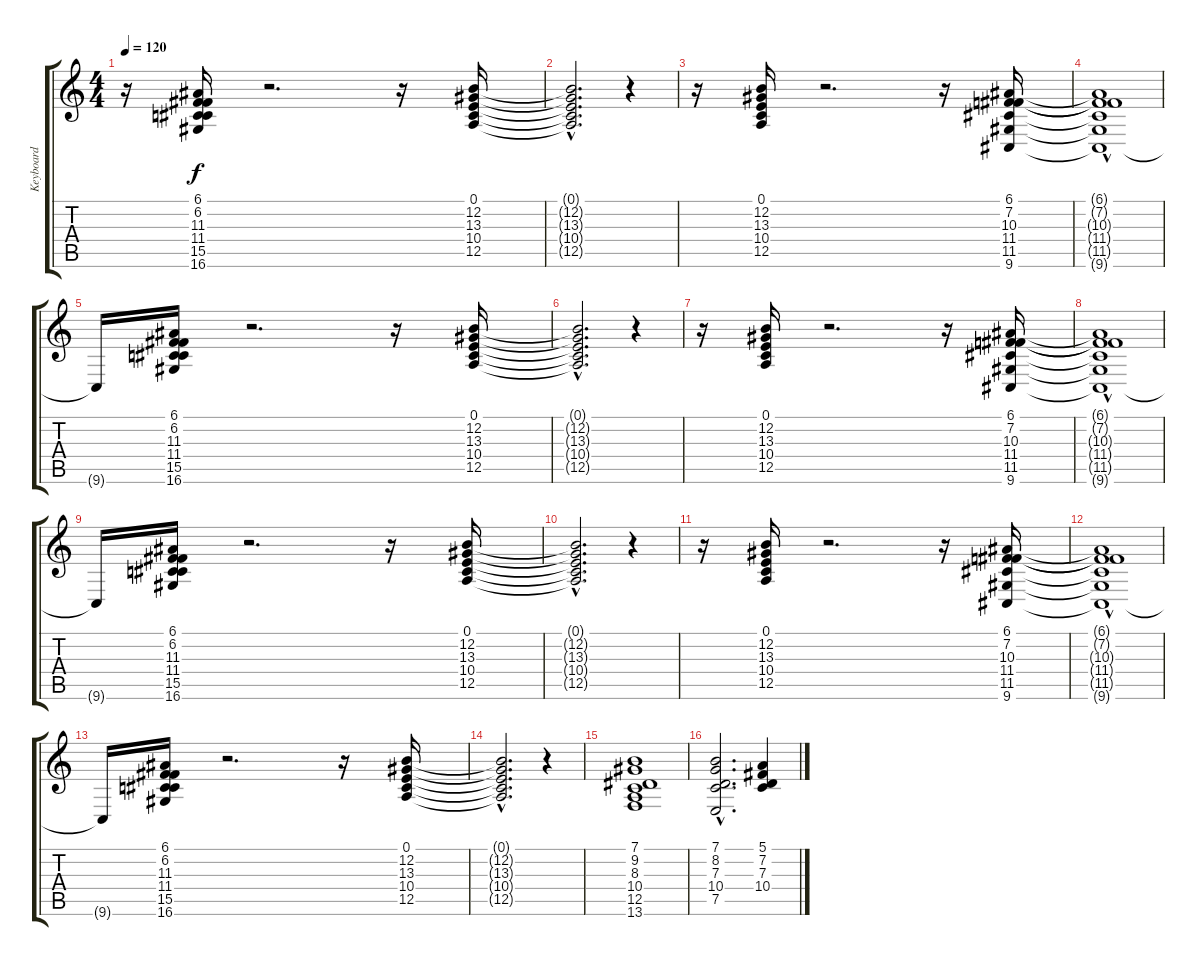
\track ("Keyboard" "Keyboard") {instrument pad3polysynth}
\staff {score tabs}
\tuning (E4 B3 G3 D3 A2 E2) {hide}
\ts (4 4)
\tempo 120
\clef g2
\ks c
r.16{dy f} (6.1 6.2 11.3 11.4 15.5 16.6).16 r.2{d} r.16 (0.1 12.2 13.3 10.4 12.5).16 |
(0.1{hac t} 12.2{hac t} 13.3{hac t} 10.4{hac t} 12.5{hac t}).2{d} r.4 |
r.16 (0.1 12.2 13.3 10.4 12.5).16 r.2{d} r.16 (6.1 7.2 10.3 11.4 11.5 9.6).16 |
(6.1{hac t} 7.2{t} 10.3{hac t} 11.4{hac t} 11.5{hac t} 9.6{t}).1 |
9.6{t}.16 (6.1 6.2 11.3 11.4 15.5 16.6).16 r.2{d} r.16 (0.1 12.2 13.3 10.4 12.5).16 |
(0.1{hac t} 12.2{hac t} 13.3{hac t} 10.4{hac t} 12.5{hac t}).2{d} r.4 |
r.16 (0.1 12.2 13.3 10.4 12.5).16 r.2{d} r.16 (6.1 7.2 10.3 11.4 11.5 9.6).16 |
(6.1{hac t} 7.2{t} 10.3{hac t} 11.4{hac t} 11.5{hac t} 9.6{t}).1 |
9.6{t}.16 (6.1 6.2 11.3 11.4 15.5 16.6).16 r.2{d} r.16 (0.1 12.2 13.3 10.4 12.5).16 |
(0.1{hac t} 12.2{hac t} 13.3{hac t} 10.4{hac t} 12.5{hac t}).2{d} r.4 |
r.16 (0.1 12.2 13.3 10.4 12.5).16 r.2{d} r.16 (6.1 7.2 10.3 11.4 11.5 9.6).16 |
(6.1{hac t} 7.2{t} 10.3{hac t} 11.4{hac t} 11.5{hac t} 9.6{t}).1 |
9.6{t}.16 (6.1 6.2 11.3 11.4 15.5 16.6).16 r.2{d} r.16 (0.1 12.2 13.3 10.4 12.5).16 |
(0.1{hac t} 12.2{hac t} 13.3{hac t} 10.4{hac t} 12.5{hac t}).2{d} r.4 |
(7.1 9.2 8.3 10.4 12.5 13.6).1 |
(7.1{hac} 8.2{hac} 7.3{hac} 10.4{hac} 7.5{hac}).2{d} (5.1 7.2 7.3 10.4).4
